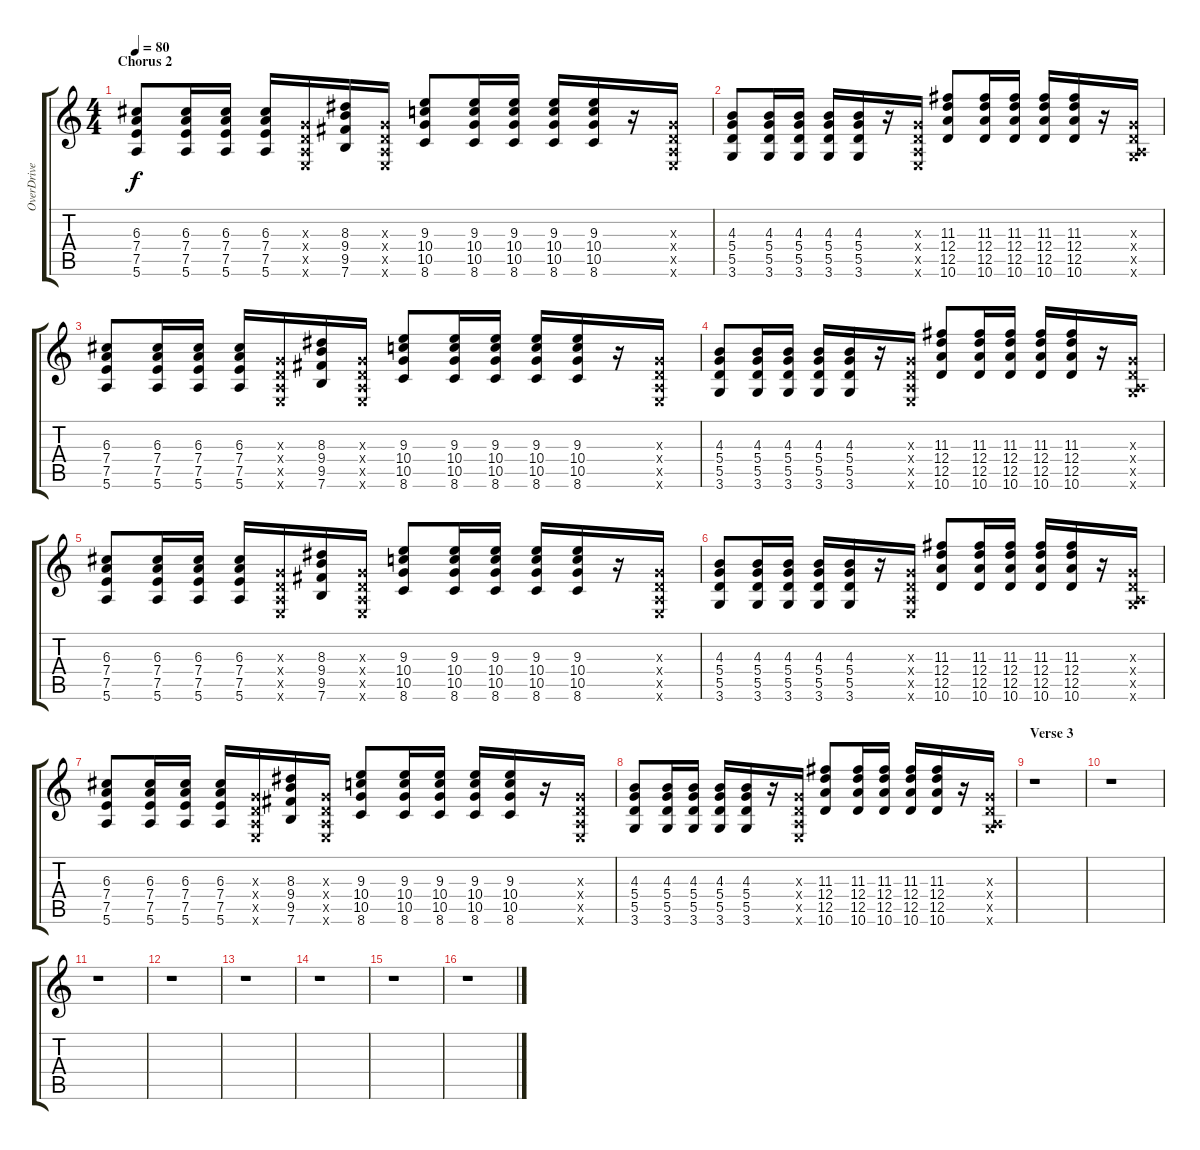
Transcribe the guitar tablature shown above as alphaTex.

\track ("OverDrive Guitar" "OverDrive ") {instrument overdrivenguitar}
\staff {score tabs}
\tuning (E4 B3 G3 D3 A2 E2) {hide}
\ts (4 4)
\section ("" "Chorus 2")
\tempo 80
\clef g2
\ks c
(6.3 7.4 7.5 5.6).8{dy f} (6.3 7.4 7.5 5.6).16 (6.3 7.4 7.5 5.6).16 (6.3 7.4 7.5 5.6).16 (0.3{x} 0.4{x} 0.5{x} 0.6{x}).16 (8.3 9.4 9.5 7.6).16 (0.3{x} 0.4{x} 0.5{x} 0.6{x}).16 (9.3 10.4 10.5 8.6).8 (9.3 10.4 10.5 8.6).16 (9.3 10.4 10.5 8.6).16 (9.3 10.4 10.5 8.6).16 (9.3 10.4 10.5 8.6).16 r.16 (0.3{x} 0.4{x} 0.5{x} 0.6{x}).16 |
(4.3 5.4 5.5 3.6).8 (4.3 5.4 5.5 3.6).16 (4.3 5.4 5.5 3.6).16 (4.3 5.4 5.5 3.6).16 (4.3 5.4 5.5 3.6).16 r.16 (0.3{x} 0.4{x} 0.5{x} 0.6{x}).16 (11.3 12.4 12.5 10.6).8 (11.3 12.4 12.5 10.6).16 (11.3 12.4 12.5 10.6).16 (11.3 12.4 12.5 10.6).16 (11.3 12.4 12.5 10.6).16 r.16 (0.3{x} 0.4{x} 0.5{x} 3.6{x}).16 |
(6.3 7.4 7.5 5.6).8 (6.3 7.4 7.5 5.6).16 (6.3 7.4 7.5 5.6).16 (6.3 7.4 7.5 5.6).16 (0.3{x} 0.4{x} 0.5{x} 0.6{x}).16 (8.3 9.4 9.5 7.6).16 (0.3{x} 0.4{x} 0.5{x} 0.6{x}).16 (9.3 10.4 10.5 8.6).8 (9.3 10.4 10.5 8.6).16 (9.3 10.4 10.5 8.6).16 (9.3 10.4 10.5 8.6).16 (9.3 10.4 10.5 8.6).16 r.16 (0.3{x} 0.4{x} 0.5{x} 0.6{x}).16 |
(4.3 5.4 5.5 3.6).8 (4.3 5.4 5.5 3.6).16 (4.3 5.4 5.5 3.6).16 (4.3 5.4 5.5 3.6).16 (4.3 5.4 5.5 3.6).16 r.16 (0.3{x} 0.4{x} 0.5{x} 0.6{x}).16 (11.3 12.4 12.5 10.6).8 (11.3 12.4 12.5 10.6).16 (11.3 12.4 12.5 10.6).16 (11.3 12.4 12.5 10.6).16 (11.3 12.4 12.5 10.6).16 r.16 (0.3{x} 0.4{x} 0.5{x} 3.6{x}).16 |
(6.3 7.4 7.5 5.6).8{volume 15 balance 8} (6.3 7.4 7.5 5.6).16 (6.3 7.4 7.5 5.6).16 (6.3 7.4 7.5 5.6).16 (0.3{x} 0.4{x} 0.5{x} 0.6{x}).16 (8.3 9.4 9.5 7.6).16 (0.3{x} 0.4{x} 0.5{x} 0.6{x}).16 (9.3 10.4 10.5 8.6).8 (9.3 10.4 10.5 8.6).16 (9.3 10.4 10.5 8.6).16 (9.3 10.4 10.5 8.6).16 (9.3 10.4 10.5 8.6).16 r.16 (0.3{x} 0.4{x} 0.5{x} 0.6{x}).16 |
(4.3 5.4 5.5 3.6).8 (4.3 5.4 5.5 3.6).16 (4.3 5.4 5.5 3.6).16 (4.3 5.4 5.5 3.6).16 (4.3 5.4 5.5 3.6).16 r.16 (0.3{x} 0.4{x} 0.5{x} 0.6{x}).16 (11.3 12.4 12.5 10.6).8 (11.3 12.4 12.5 10.6).16 (11.3 12.4 12.5 10.6).16 (11.3 12.4 12.5 10.6).16 (11.3 12.4 12.5 10.6).16 r.16 (0.3{x} 0.4{x} 0.5{x} 3.6{x}).16 |
(6.3 7.4 7.5 5.6).8 (6.3 7.4 7.5 5.6).16 (6.3 7.4 7.5 5.6).16 (6.3 7.4 7.5 5.6).16 (0.3{x} 0.4{x} 0.5{x} 0.6{x}).16 (8.3 9.4 9.5 7.6).16 (0.3{x} 0.4{x} 0.5{x} 0.6{x}).16 (9.3 10.4 10.5 8.6).8 (9.3 10.4 10.5 8.6).16 (9.3 10.4 10.5 8.6).16 (9.3 10.4 10.5 8.6).16 (9.3 10.4 10.5 8.6).16 r.16 (0.3{x} 0.4{x} 0.5{x} 0.6{x}).16 |
(4.3 5.4 5.5 3.6).8 (4.3 5.4 5.5 3.6).16 (4.3 5.4 5.5 3.6).16 (4.3 5.4 5.5 3.6).16 (4.3 5.4 5.5 3.6).16 r.16 (0.3{x} 0.4{x} 0.5{x} 0.6{x}).16 (11.3 12.4 12.5 10.6).8 (11.3 12.4 12.5 10.6).16 (11.3 12.4 12.5 10.6).16 (11.3 12.4 12.5 10.6).16 (11.3 12.4 12.5 10.6).16 r.16 (0.3{x} 0.4{x} 0.5{x} 3.6{x}).16 |
\section ("" "Verse 3")
r.1 |
r.1 |
r.1 |
r.1 |
r.1 |
r.1 |
r.1 |
r.1
